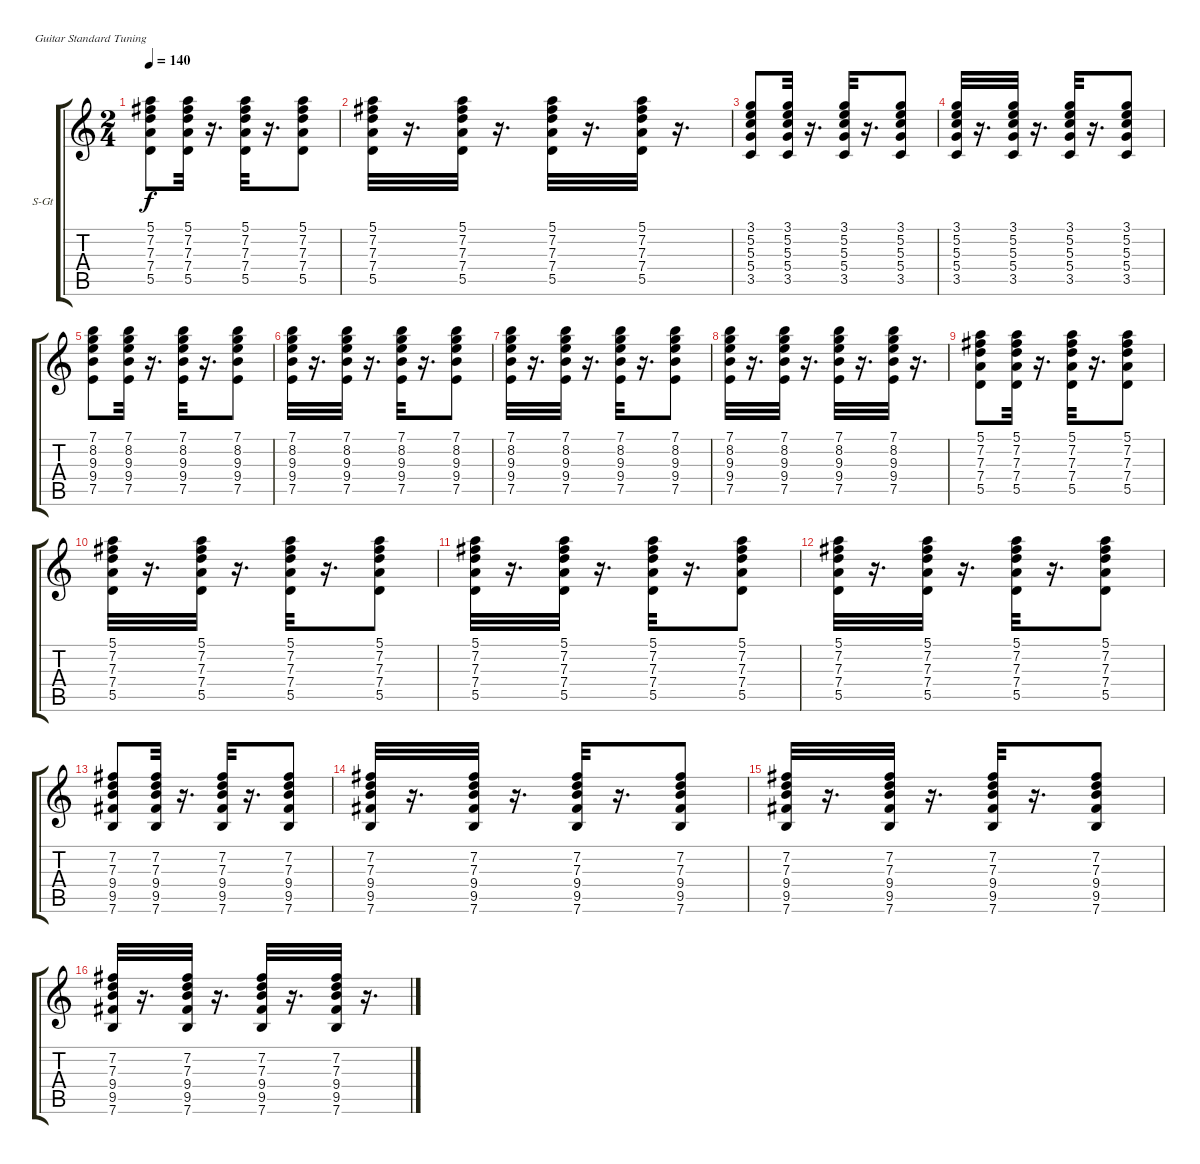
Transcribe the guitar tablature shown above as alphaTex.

\bracketExtendMode groupsimilarinstruments
\firstSystemTrackNameOrientation horizontal
\otherSystemsTrackNameOrientation horizontal
\track ("Гитара 1" "S-Gt") {instrument acousticguitarsteel}
\staff {score tabs}
\tuning (E4 B3 G3 D3 A2 E2)
\ts (2 4)
\tempo 140
\clef g2
\ks c
(5.1 7.2 7.3 7.4 5.5).8{dy f} (5.1 7.2 7.3 7.4 5.5).32 r.16{d} (5.1 7.2 7.3 7.4 5.5).32 r.16{d} (5.1 7.2 7.3 7.4 5.5).8 |
(5.1 7.2 7.3 7.4 5.5).32 r.16{d} (5.1 7.2 7.3 7.4 5.5).32 r.16{d} (5.1 7.2 7.3 7.4 5.5).32 r.16{d} (5.1 7.2 7.3 7.4 5.5).32 r.16{d} |
(3.1 5.2 5.3 5.4 3.5).8 (3.1 5.2 5.3 5.4 3.5).32 r.16{d} (3.1 5.2 5.3 5.4 3.5).32 r.16{d} (3.1 5.2 5.3 5.4 3.5).8 |
(3.1 5.2 5.3 5.4 3.5).32 r.16{d} (3.1 5.2 5.3 5.4 3.5).32 r.16{d} (3.1 5.2 5.3 5.4 3.5).32 r.16{d} (3.1 5.2 5.3 5.4 3.5).8 |
(7.1 8.2 9.3 9.4 7.5).8 (7.1 8.2 9.3 9.4 7.5).32 r.16{d} (7.1 8.2 9.3 9.4 7.5).32 r.16{d} (7.1 8.2 9.3 9.4 7.5).8 |
(7.1 8.2 9.3 9.4 7.5).32 r.16{d} (7.1 8.2 9.3 9.4 7.5).32 r.16{d} (7.1 8.2 9.3 9.4 7.5).32 r.16{d} (7.1 8.2 9.3 9.4 7.5).8 |
(7.1 8.2 9.3 9.4 7.5).32 r.16{d} (7.1 8.2 9.3 9.4 7.5).32 r.16{d} (7.1 8.2 9.3 9.4 7.5).32 r.16{d} (7.1 8.2 9.3 9.4 7.5).8 |
(7.1 8.2 9.3 9.4 7.5).32 r.16{d} (7.1 8.2 9.3 9.4 7.5).32 r.16{d} (7.1 8.2 9.3 9.4 7.5).32 r.16{d} (7.1 8.2 9.3 9.4 7.5).32 r.16{d} |
(5.1 7.2 7.3 7.4 5.5).8 (5.1 7.2 7.3 7.4 5.5).32 r.16{d} (5.1 7.2 7.3 7.4 5.5).32 r.16{d} (5.1 7.2 7.3 7.4 5.5).8 |
(5.1 7.2 7.3 7.4 5.5).32 r.16{d} (5.1 7.2 7.3 7.4 5.5).32 r.16{d} (5.1 7.2 7.3 7.4 5.5).32 r.16{d} (5.1 7.2 7.3 7.4 5.5).8 |
(5.1 7.2 7.3 7.4 5.5).32 r.16{d} (5.1 7.2 7.3 7.4 5.5).32 r.16{d} (5.1 7.2 7.3 7.4 5.5).32 r.16{d} (5.1 7.2 7.3 7.4 5.5).8 |
(5.1 7.2 7.3 7.4 5.5).32 r.16{d} (5.1 7.2 7.3 7.4 5.5).32 r.16{d} (5.1 7.2 7.3 7.4 5.5).32 r.16{d} (5.1 7.2 7.3 7.4 5.5).8 |
(7.2 7.3 9.4 9.5 7.6).8 (7.2 7.3 9.4 9.5 7.6).32 r.16{d} (7.2 7.3 9.4 9.5 7.6).32 r.16{d} (7.2 7.3 9.4 9.5 7.6).8 |
(7.2 7.3 9.4 9.5 7.6).32 r.16{d} (7.2 7.3 9.4 9.5 7.6).32 r.16{d} (7.2 7.3 9.4 9.5 7.6).32 r.16{d} (7.2 7.3 9.4 9.5 7.6).8 |
(7.2 7.3 9.4 9.5 7.6).32 r.16{d} (7.2 7.3 9.4 9.5 7.6).32 r.16{d} (7.2 7.3 9.4 9.5 7.6).32 r.16{d} (7.2 7.3 9.4 9.5 7.6).8 |
(7.2 7.3 9.4 9.5 7.6).32 r.16{d} (7.2 7.3 9.4 9.5 7.6).32 r.16{d} (7.2 7.3 9.4 9.5 7.6).32 r.16{d} (7.2 7.3 9.4 9.5 7.6).32 r.16{d}
